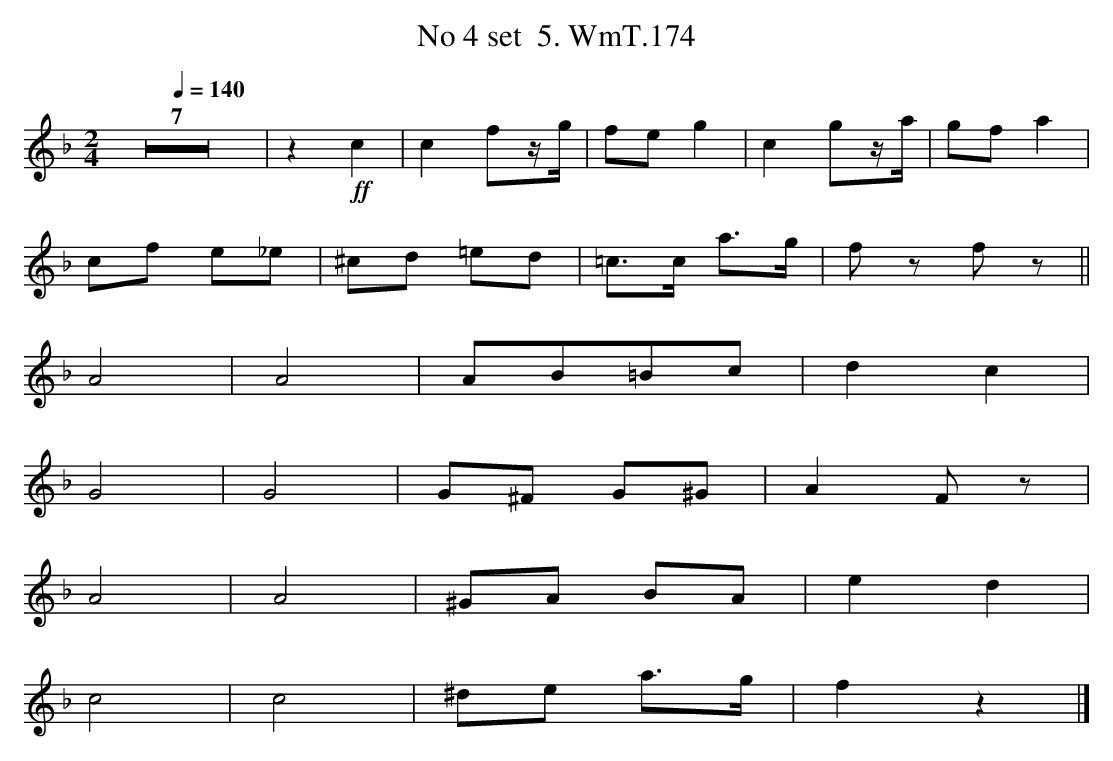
X:1
T:No 4 set  5. WmT.174
M:2/4
L:1/8
Q:1/4=140
K:F
Z7|z2 !ff!c2|c2 fz/g/|fe g2|c2 gz/a/|gf a2|
cf e_e|^cd =ed|=c>c a>g|fz fz||
A4|A4|AB=Bc|d2 c2|
G4|G4|G^F G^G|A2 Fz|
A4|A4|^GA BA|e2 d2|
c4|c4|^de a>g|f2 z2|]
